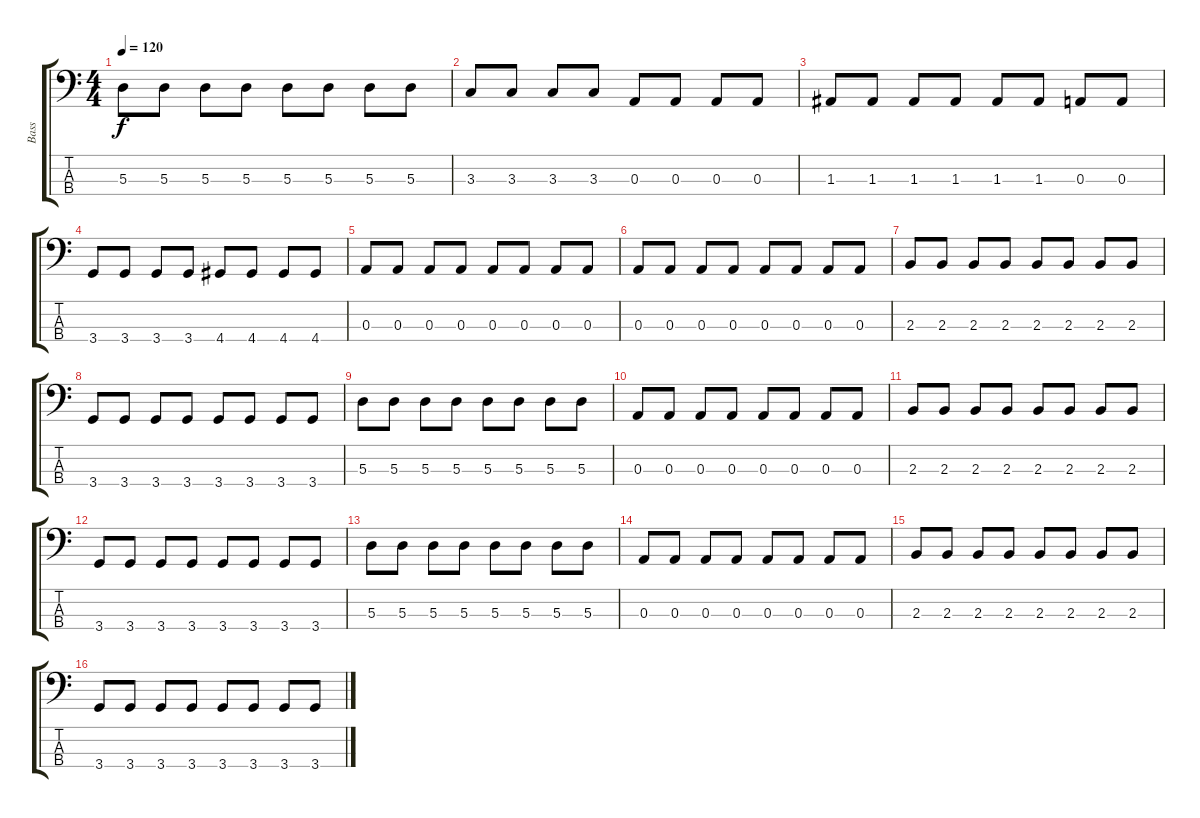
\track ("Bass" "Bass") {instrument electricbassfinger}
\staff {score tabs}
\tuning (G2 D2 A1 E1) {hide}
\ts (4 4)
\tempo 120
\clef f4
\ks c
5.3.8{dy f} 5.3.8 5.3.8 5.3.8 5.3.8 5.3.8 5.3.8 5.3.8 |
3.3.8 3.3.8 3.3.8 3.3.8 0.3.8 0.3.8 0.3.8 0.3.8 |
1.3.8 1.3.8 1.3.8 1.3.8 1.3.8 1.3.8 0.3.8 0.3.8 |
3.4.8 3.4.8 3.4.8 3.4.8 4.4.8 4.4.8 4.4.8 4.4.8 |
0.3.8 0.3.8 0.3.8 0.3.8 0.3.8 0.3.8 0.3.8 0.3.8 |
0.3.8 0.3.8 0.3.8 0.3.8 0.3.8 0.3.8 0.3.8 0.3.8 |
2.3.8 2.3.8 2.3.8 2.3.8 2.3.8 2.3.8 2.3.8 2.3.8 |
3.4.8 3.4.8 3.4.8 3.4.8 3.4.8 3.4.8 3.4.8 3.4.8 |
5.3.8 5.3.8 5.3.8 5.3.8 5.3.8 5.3.8 5.3.8 5.3.8 |
0.3.8 0.3.8 0.3.8 0.3.8 0.3.8 0.3.8 0.3.8 0.3.8 |
2.3.8 2.3.8 2.3.8 2.3.8 2.3.8 2.3.8 2.3.8 2.3.8 |
3.4.8 3.4.8 3.4.8 3.4.8 3.4.8 3.4.8 3.4.8 3.4.8 |
5.3.8 5.3.8 5.3.8 5.3.8 5.3.8 5.3.8 5.3.8 5.3.8 |
0.3.8 0.3.8 0.3.8 0.3.8 0.3.8 0.3.8 0.3.8 0.3.8 |
2.3.8 2.3.8 2.3.8 2.3.8 2.3.8 2.3.8 2.3.8 2.3.8 |
3.4.8 3.4.8 3.4.8 3.4.8 3.4.8 3.4.8 3.4.8 3.4.8
